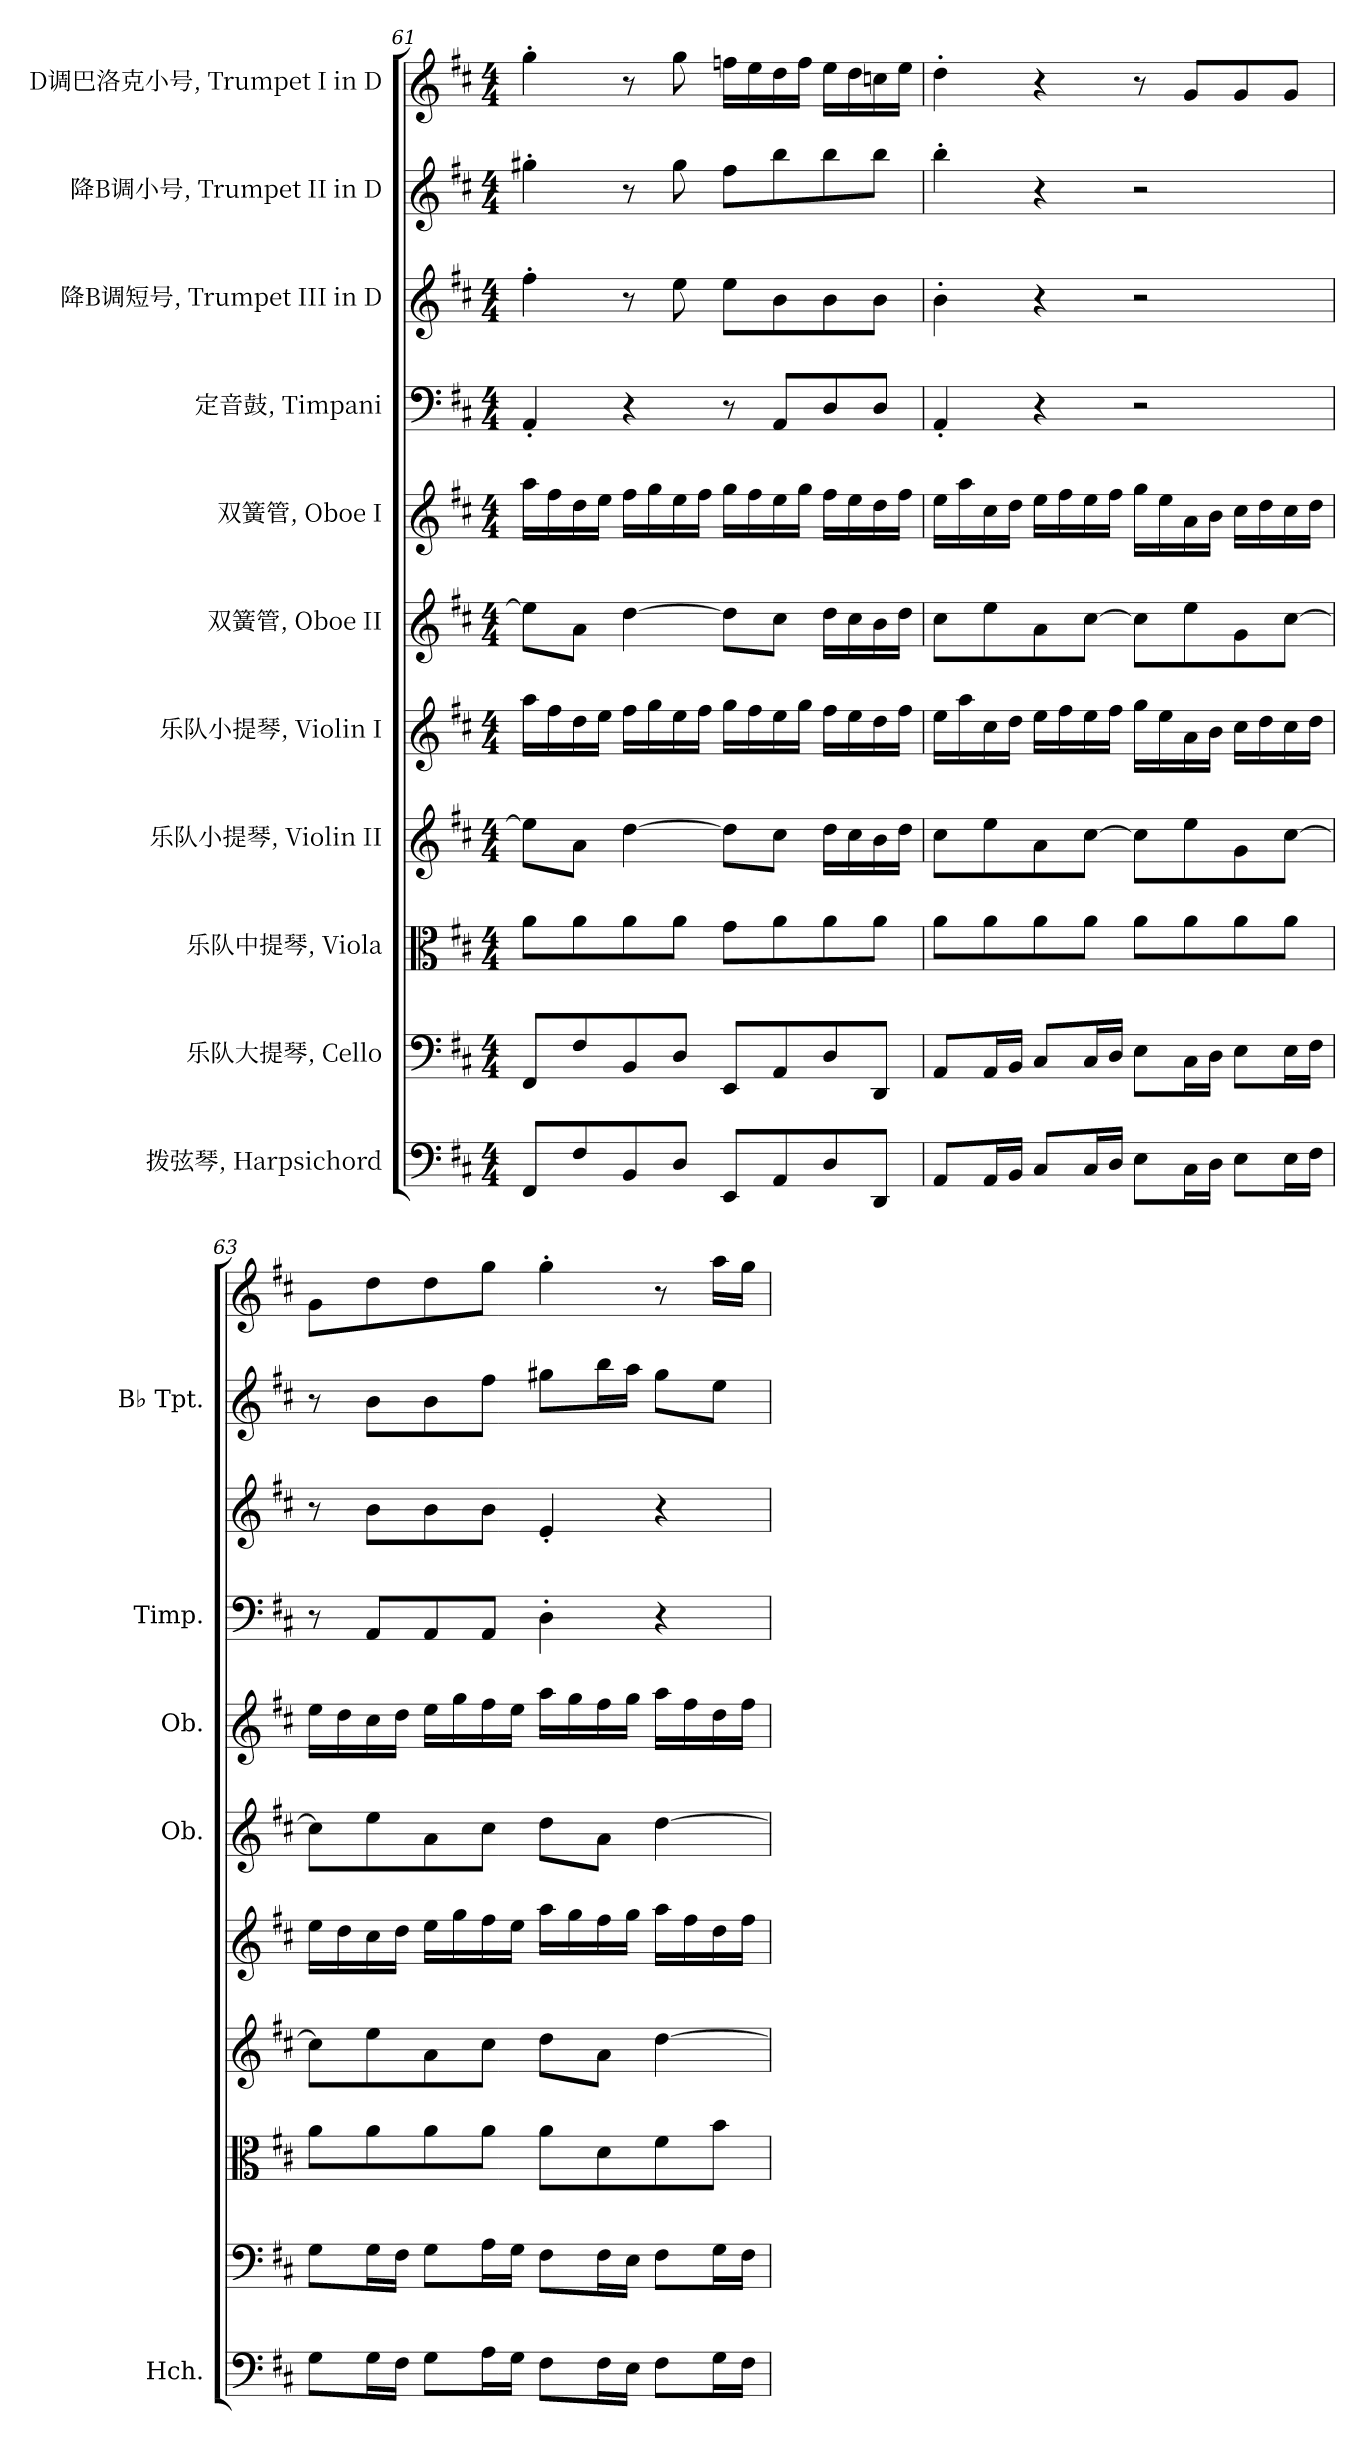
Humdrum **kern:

**kern	**kern	**kern	**kern	**kern	**kern	**kern	**kern	**kern	**kern	**kern
*part11	*part10	*part9	*part8	*part7	*part6	*part5	*part4	*part3	*part2	*part1
*staff11	*staff10	*staff9	*staff8	*staff7	*staff6	*staff5	*staff4	*staff3	*staff2	*staff1
*I"拨弦琴, Harpsichord	*I"乐队大提琴, Cello	*I"乐队中提琴, Viola	*I"乐队小提琴, Violin II	*I"乐队小提琴, Violin I	*I"双簧管, Oboe II	*I"双簧管, Oboe I	*I"定音鼓, Timpani	*I"降B调短号, Trumpet III in D	*I"降B调小号, Trumpet II in D	*I"D调巴洛克小号, Trumpet I in D
*I'Hch.	*	*	*	*	*I'Ob.	*I'Ob.	*I'Timp.	*	*I'B♭ Tpt.	*
!!LO:PB:g=z
*clefF4	*clefF4	*clefC3	*clefG2	*clefG2	*clefG2	*clefG2	*clefF4	*clefG2	*clefG2	*clefG2
*	*	*	*	*	*	*	*	*ITrd1c2	*ITrd1c2	*ITrd-1c-2
*k[f#c#]	*k[f#c#]	*k[f#c#]	*k[f#c#]	*k[f#c#]	*k[f#c#]	*k[f#c#]	*k[f#c#]	*k[]	*k[]	*k[f#c#g#d#]
*M4/4	*M4/4	*M4/4	*M4/4	*M4/4	*M4/4	*M4/4	*M4/4	*M4/4	*M4/4	*M4/4
=61	=61	=61	=61	=61	=61	=61	=61	=61	=61	=61
8FF#/L	8FF#/L	8a\L	8ee\L]	16aa\LL	8ee\L]	16aa\LL	4AA'/	4ee'\	4ff#X'\	4aa'\
.	.	.	.	16ff#\	.	16ff#\	.	.	.	.
8F#/	8F#/	8a\	8a\J	16dd\	8a\J	16dd\	.	.	.	.
.	.	.	.	16ee\JJ	.	16ee\JJ	.	.	.	.
8BB/	8BB/	8a\	[4dd\	16ff#\LL	[4dd\	16ff#\LL	4r	8r	8r	8r
.	.	.	.	16gg\	.	16gg\	.	.	.	.
8D/J	8D/J	8a\J	.	16ee\	.	16ee\	.	8dd\	8ff#\	8aa\
.	.	.	.	16ff#\JJ	.	16ff#\JJ	.	.	.	.
8EE/L	8EE/L	8g\L	8dd\L]	16gg\LL	8dd\L]	16gg\LL	8r	8dd\L	8ee\L	16ggn\LL
.	.	.	.	16ff#\	.	16ff#\	.	.	.	16ff#\
8AA/	8AA/	8a\	8cc#\J	16ee\	8cc#\J	16ee\	8AA/L	8a\	8aa\	16ee\
.	.	.	.	16gg\JJ	.	16gg\JJ	.	.	.	16gg\JJ
8D/	8D/	8a\	16dd\LL	16ff#\LL	16dd\LL	16ff#\LL	8D/	8a\	8aa\	16ff#\LL
.	.	.	16cc#\	16ee\	16cc#\	16ee\	.	.	.	16ee\
8DD/J	8DD/J	8a\J	16b\	16dd\	16b\	16dd\	8D/J	8a\J	8aa\J	16ddn\
.	.	.	16dd\JJ	16ff#\JJ	16dd\JJ	16ff#\JJ	.	.	.	16ff#\JJ
=62	=62	=62	=62	=62	=62	=62	=62	=62	=62	=62
8AA/L	8AA/L	8a\L	8cc#\L	16ee\LL	8cc#\L	16ee\LL	4AA'/	4a'\	4aa'\	4ee'\
.	.	.	.	16aa\	.	16aa\	.	.	.	.
16AA/L	16AA/L	8a\	8ee\	16cc#\	8ee\	16cc#\	.	.	.	.
16BB/JJ	16BB/JJ	.	.	16dd\JJ	.	16dd\JJ	.	.	.	.
8C#/L	8C#/L	8a\	8a\	16ee\LL	8a\	16ee\LL	4r	4r	4r	4r
.	.	.	.	16ff#\	.	16ff#\	.	.	.	.
16C#/L	16C#/L	8a\J	[8cc#\J	16ee\	[8cc#\J	16ee\	.	.	.	.
16D/JJ	16D/JJ	.	.	16ff#\JJ	.	16ff#\JJ	.	.	.	.
8E\L	8E\L	8a\L	8cc#\L]	16gg\LL	8cc#\L]	16gg\LL	2r	2r	2r	8r
.	.	.	.	16ee\	.	16ee\	.	.	.	.
16C#\L	16C#\L	8a\	8ee\	16a\	8ee\	16a\	.	.	.	8a/L
16D\JJ	16D\JJ	.	.	16b\JJ	.	16b\JJ	.	.	.	.
8E\L	8E\L	8a\	8g\	16cc#\LL	8g\	16cc#\LL	.	.	.	8a/
.	.	.	.	16dd\	.	16dd\	.	.	.	.
16E\L	16E\L	8a\J	[8cc#\J	16cc#\	[8cc#\J	16cc#\	.	.	.	8a/J
16F#\JJ	16F#\JJ	.	.	16dd\JJ	.	16dd\JJ	.	.	.	.
!!LO:PB:g=z
=63	=63	=63	=63	=63	=63	=63	=63	=63	=63	=63
8G\L	8G\L	8a\L	8cc#\L]	16ee\LL	8cc#\L]	16ee\LL	8r	8r	8r	8a\L
.	.	.	.	16dd\	.	16dd\	.	.	.	.
16G\L	16G\L	8a\	8ee\	16cc#\	8ee\	16cc#\	8AA/L	8a\L	8a\L	8ee\
16F#\JJ	16F#\JJ	.	.	16dd\JJ	.	16dd\JJ	.	.	.	.
8G\L	8G\L	8a\	8a\	16ee\LL	8a\	16ee\LL	8AA/	8a\	8a\	8ee\
.	.	.	.	16gg\	.	16gg\	.	.	.	.
16A\L	16A\L	8a\J	8cc#\J	16ff#\	8cc#\J	16ff#\	8AA/J	8a\J	8ee\J	8aa\J
16G\JJ	16G\JJ	.	.	16ee\JJ	.	16ee\JJ	.	.	.	.
8F#\L	8F#\L	8a\L	8dd\L	16aa\LL	8dd\L	16aa\LL	4D'\	4d'/	8ff#X\L	4aa'\
.	.	.	.	16gg\	.	16gg\	.	.	.	.
16F#\L	16F#\L	8d\	8a\J	16ff#\	8a\J	16ff#\	.	.	16aa\L	.
16E\JJ	16E\JJ	.	.	16gg\JJ	.	16gg\JJ	.	.	16gg\JJ	.
8F#\L	8F#\L	8f#\	[4dd\	16aa\LL	[4dd\	16aa\LL	4r	4r	8ff#\L	8r
.	.	.	.	16ff#\	.	16ff#\	.	.	.	.
16G\L	16G\L	8b\J	.	16dd\	.	16dd\	.	.	8dd\J	16bb\LL
16F#\JJ	16F#\JJ	.	.	16ff#\JJ	.	16ff#\JJ	.	.	.	16aa\JJ
=	=	=	=	=	=	=	=	=	=	=
*-	*-	*-	*-	*-	*-	*-	*-	*-	*-	*-
